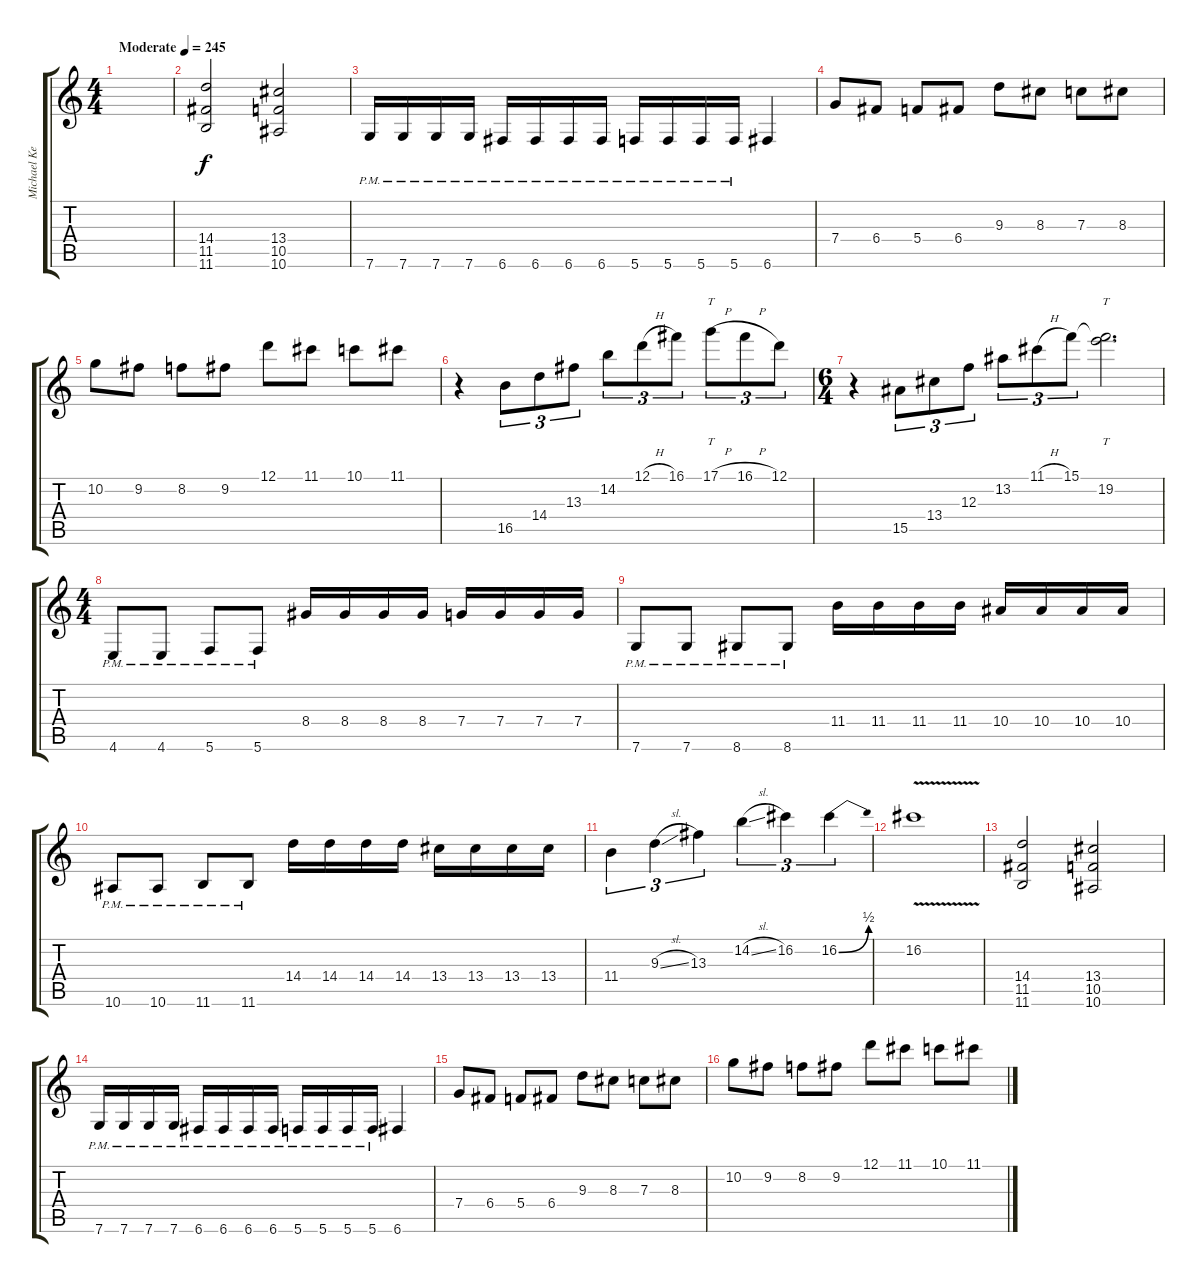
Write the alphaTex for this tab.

\track ("Michael Keene" "Michael Ke") {instrument distortionguitar}
\staff {score tabs}
\tuning (D4 A3 F3 C3 G2 C2) {hide}
\ts (4 4)
\tempo (245 "Moderate")
\clef g2
\ks c
|
(14.4 11.5 11.6).2 (13.4 10.5 10.6).2 |
7.6{pm}.16 7.6{pm}.16 7.6{pm}.16 7.6{pm}.16 6.6{pm}.16 6.6{pm}.16 6.6{pm}.16 6.6{pm}.16 5.6{pm}.16 5.6{pm}.16 5.6{pm}.16 5.6{pm}.16 6.6.4 |
7.4.8 6.4.8 5.4.8 6.4.8 9.3.8 8.3.8 7.3.8 8.3.8 |
10.2.8 9.2.8 8.2.8 9.2.8 12.1.8 11.1.8 10.1.8 11.1.8 |
r.4 16.5.8{tu (3 2)} 14.4.8{tu (3 2)} 13.3.8{tu (3 2)} 14.2.8{tu (3 2)} 12.1{h}.8{tu (3 2)} 16.1.8{tu (3 2)} 17.1{h}.8{tt tu (3 2)} 16.1{h}.8{tu (3 2)} 12.1.8{tu (3 2)} |
\ts (6 4)
r.4 15.5.8{tu (3 2)} 13.4.8{tu (3 2)} 12.3.8{tu (3 2)} 13.2.8{tu (3 2)} 11.1{h}.8{tu (3 2)} 15.1.8{tu (3 2)} (15.1{t} 19.2).2{tt d} |
\ts (4 4)
4.6{pm}.8 4.6{pm}.8 5.6{pm}.8 5.6{pm}.8 8.4.16 8.4.16 8.4.16 8.4.16 7.4.16 7.4.16 7.4.16 7.4.16 |
7.6{pm}.8 7.6{pm}.8 8.6{pm}.8 8.6{pm}.8 11.4.16 11.4.16 11.4.16 11.4.16 10.4.16 10.4.16 10.4.16 10.4.16 |
10.6{pm}.8 10.6{pm}.8 11.6{pm}.8 11.6{pm}.8 14.4.16 14.4.16 14.4.16 14.4.16 13.4.16 13.4.16 13.4.16 13.4.16 |
11.4.4{tu (3 2)} 9.3{sl}.4{tu (3 2)} 13.3.4{tu (3 2)} 14.2{sl}.4{tu (3 2)} 16.2.4{tu (3 2)} 16.2{be (bend 0 0 60 2)}.4{tu (3 2)} |
16.2{v}.1 |
(14.4 11.5 11.6).2 (13.4 10.5 10.6).2 |
7.6{pm}.16 7.6{pm}.16 7.6{pm}.16 7.6{pm}.16 6.6{pm}.16 6.6{pm}.16 6.6{pm}.16 6.6{pm}.16 5.6{pm}.16 5.6{pm}.16 5.6{pm}.16 5.6{pm}.16 6.6.4 |
7.4.8 6.4.8 5.4.8 6.4.8 9.3.8 8.3.8 7.3.8 8.3.8 |
10.2.8 9.2.8 8.2.8 9.2.8 12.1.8 11.1.8 10.1.8 11.1.8
